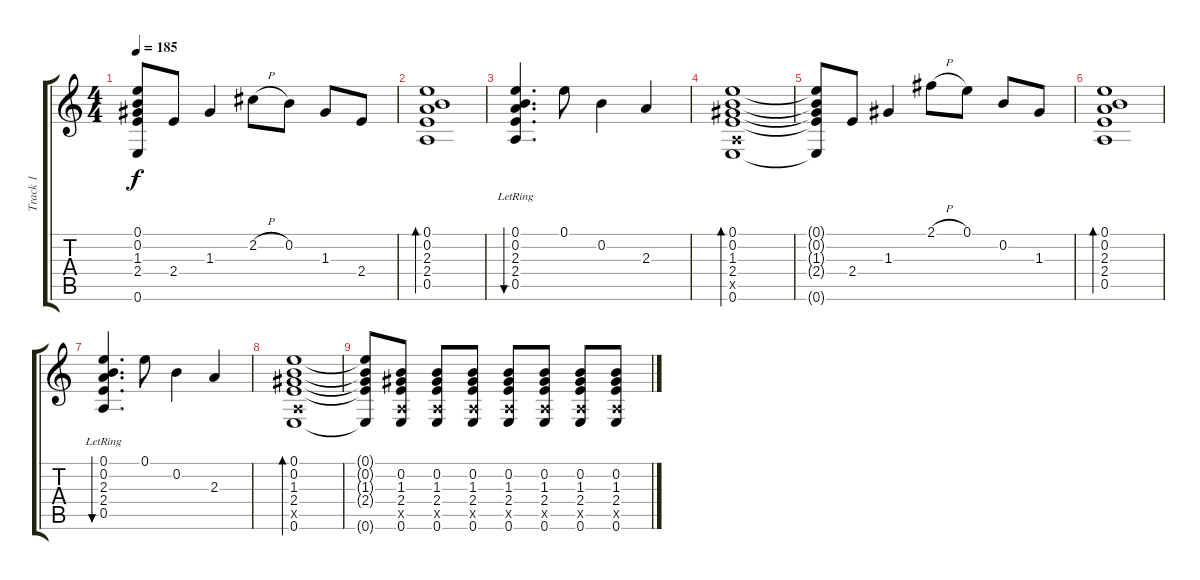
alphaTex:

\track ("Track 1" "Track 1") {instrument acousticguitarsteel}
\staff {score tabs}
\tuning (E4 B3 G3 D3 A2 E2) {hide}
\ts (4 4)
\tempo 185
\clef g2
\ks c
(0.1{t} 0.2{t} 1.3{t} 2.4{t} 0.6{t}).8{dy f} 2.4.8 1.3.4 2.2{h}.8 0.2.8 1.3.8 2.4.8 |
(0.1 0.2 2.3 2.4 0.5).1{bd 240} |
(0.1{lr} 0.2{lr} 2.3{lr} 2.4{lr} 0.5{lr}).4{d bu 240} 0.1.8 0.2.4 2.3.4 |
(0.1 0.2 1.3 2.4 0.5{x} 0.6).1{bd 240} |
(0.1{t} 0.2{t} 1.3{t} 2.4{t} 0.6{t}).8 2.4.8 1.3.4 2.1{h}.8 0.1.8 0.2.8 1.3.8 |
(0.1 0.2 2.3 2.4 0.5).1{bd 240} |
(0.1{lr} 0.2{lr} 2.3{lr} 2.4{lr} 0.5{lr}).4{d bu 240} 0.1.8 0.2.4 2.3.4 |
(0.1 0.2 1.3 2.4 0.5{x} 0.6).1{bd 240} |
(0.1{t} 0.2{t} 1.3{t} 2.4{t} 0.6{t}).8 (0.2 1.3 2.4 0.5{x} 0.6).8 (0.2 1.3 2.4 0.5{x} 0.6).8 (0.2 1.3 2.4 0.5{x} 0.6).8 (0.2 1.3 2.4 0.5{x} 0.6).8 (0.2 1.3 2.4 0.5{x} 0.6).8 (0.2 1.3 2.4 0.5{x} 0.6).8 (0.2 1.3 2.4 0.5{x} 0.6).8
